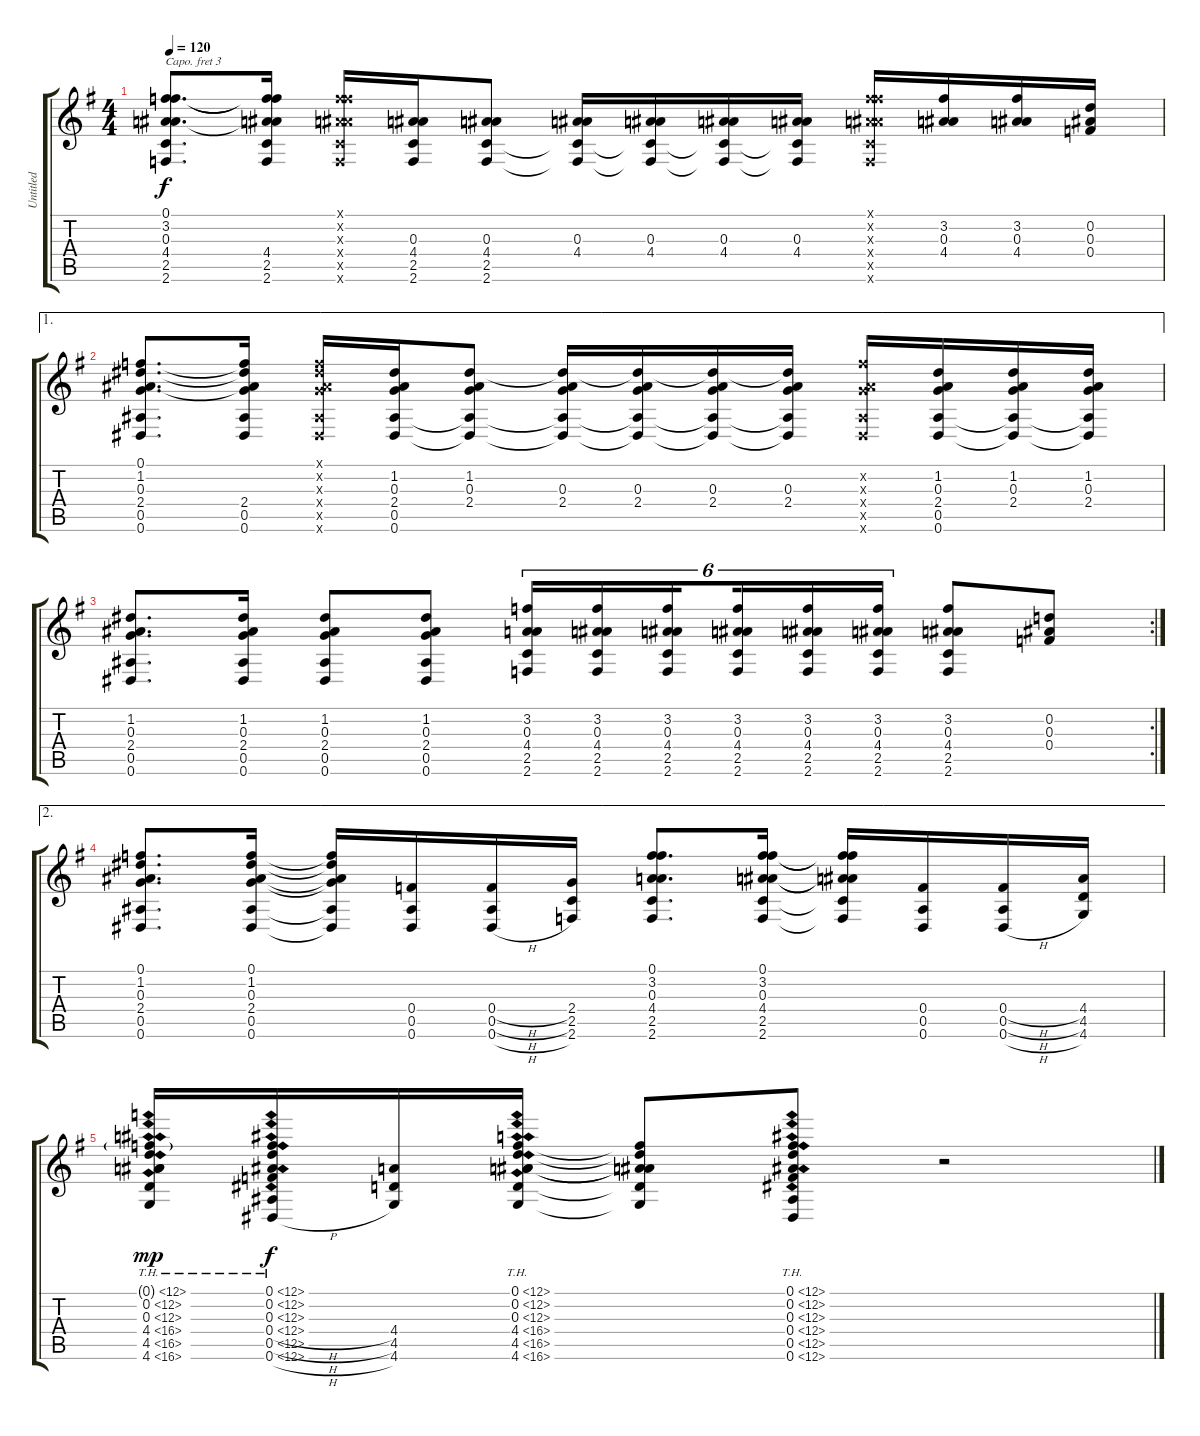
\track ("Untitled" "Untitled") {instrument acousticguitarnylon}
\staff {score tabs}
\capo 3
\tuning (D4 B3 G3 D3 G2 C2) {hide}
\ts (4 4)
\tempo 120
\clef g2
\ks g
(0.1 3.2 0.3 4.4 2.5 2.6).8{d dy f} (0.1{t} 3.2{t} 0.3{t} 4.4 2.5 2.6).16 (0.1{x} 3.2{x} 0.3{x} 4.4{x} 2.5{x} 2.6{x}).16 (0.3 4.4 2.5 2.6).16 (0.3 4.4 2.5 2.6).8 (0.3 4.4 2.5{t} 2.6{t}).16 (0.3 4.4 2.5{t} 2.6{t}).16 (0.3 4.4 2.5{t} 2.6{t}).16 (0.3 4.4 2.5{t} 2.6{t}).16 (0.1{x} 3.2{x} 0.3{x} 4.4{x} 2.5{x} 2.6{x}).16 (3.2 0.3 4.4).16 (3.2 0.3 4.4).16 (0.2 0.3 0.4).16 |
\ae 1
(0.1 1.2 0.3 2.4 0.5 0.6).8{d} (0.1{t} 1.2{t} 0.3{t} 2.4 0.5 0.6).16 (0.1{x} 1.2{x} 0.3{x} 2.4{x} 0.5{x} 0.6{x}).16 (1.2 0.3 2.4 0.5 0.6).16 (1.2 0.3 2.4 0.5{t} 0.6{t}).8 (1.2{t} 0.3 2.4 0.5{t} 0.6{t}).16 (1.2{t} 0.3 2.4 0.5{t} 0.6{t}).16 (1.2{t} 0.3 2.4 0.5{t} 0.6{t}).16 (1.2{t} 0.3 2.4 0.5{t} 0.6{t}).16 (3.2{x} 0.3{x} 2.4{x} 0.5{x} 0.6{x}).16 (1.2 0.3 2.4 0.5 0.6).16 (1.2 0.3 2.4 0.5{t} 0.6{t}).16 (1.2 0.3 2.4 0.5{t} 0.6{t}).16 |
\rc 2
(1.2 0.3 2.4 0.5 0.6).8{d} (1.2 0.3 2.4 0.5 0.6).16 (1.2 0.3 2.4 0.5 0.6).8 (1.2 0.3 2.4 0.5 0.6).8 (3.2 0.3 4.4 2.5 2.6).16{tu (6 4)} (3.2 0.3 4.4 2.5 2.6).16{tu (6 4)} (3.2 0.3 4.4 2.5 2.6).16{tu (6 4) beam splitsecondary} (3.2 0.3 4.4 2.5 2.6).16{tu (6 4)} (3.2 0.3 4.4 2.5 2.6).16{tu (6 4)} (3.2 0.3 4.4 2.5 2.6).16{tu (6 4)} (3.2 0.3 4.4 2.5 2.6).8 (0.2 0.3 0.4).8 |
\ae 2
(0.1 1.2 0.3 2.4 0.5 0.6).8{d} (0.1 1.2 0.3 2.4 0.5 0.6).16 (0.1{t} 1.2{t} 0.3{t} 2.4{t} 0.5{t} 0.6{t}).16 (0.4 0.5 0.6).16 (0.4{h} 0.5{h} 0.6{h}).16 (2.4 2.5 2.6).16 (0.1 3.2 0.3 4.4 2.5 2.6).8{d} (0.1 3.2 0.3 4.4 2.5 2.6).16 (0.1{t} 3.2{t} 0.3{t} 4.4{t} 2.5{t} 2.6{t}).16 (0.4 0.5 0.6).16 (0.4{h} 0.5{h} 0.6{h}).16 (4.4 4.5 4.6).16 |
(0.1{th 12 g} 0.2{th 12} 0.3{th 12} 4.4{th 12} 4.5{th 12} 4.6{th 12}).16{dy mp} (0.1{th 12} 0.2{th 12} 0.3{th 12} 0.4{th 12 h} 0.5{th 12 h} 0.6{th 12 h}).16{dy f} (4.4 4.5 4.6).16 (0.1{th 12} 0.2{th 12} 0.3{th 12} 4.4{th 12} 4.5{th 12} 4.6{th 12}).16 (0.1{t} 0.2{t} 0.3{t} 4.4{t} 4.5{t} 4.6{t}).8 (0.1{th 12} 0.2{th 12} 0.3{th 12} 0.4{th 12} 0.5{th 12} 0.6{th 12}).8 r.2
